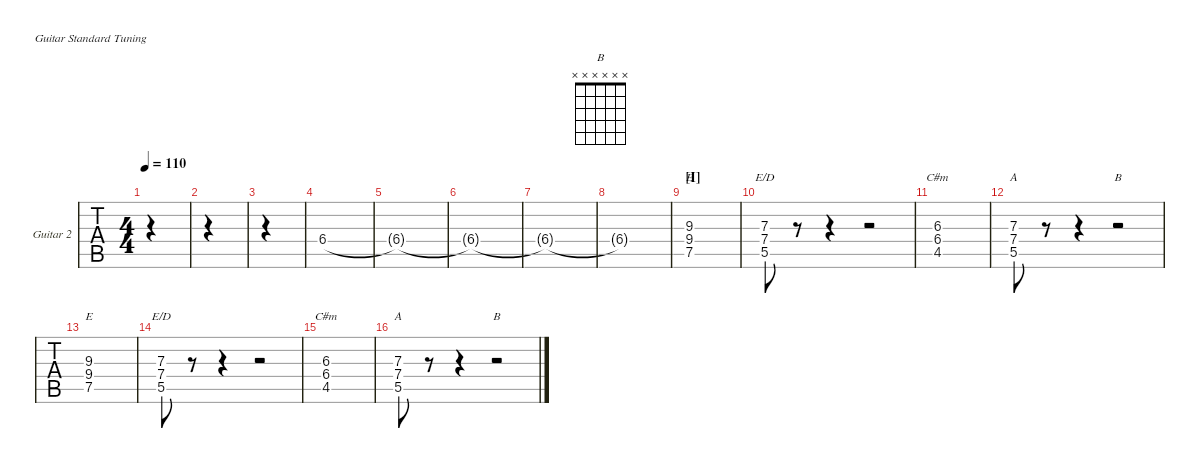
\defaultSystemsLayout 4
\hideDynamics
\bracketExtendMode nobrackets
\firstSystemTrackNameOrientation horizontal
\track ("Guitar 3" "Guitar 2") {defaultSystemsLayout 4 instrument distortionguitar}
\staff {tabs}
\tuning (E4 B3 G3 D3 A2 E2)
\chord ("E" x x 9 9 7 x) {firstfret 7 showdiagram false showfingering false}
\chord ("E/D" x x 7 7 5 x) {firstfret 5 showdiagram false showfingering false}
\chord ("C#m" x x 6 6 4 x) {firstfret 4 showdiagram false showfingering false}
\chord ("A" x x 7 7 5 x) {firstfret 5 showdiagram false showfingering false}
\chord ("B" x x x x x x)
\ts (4 4)
\tempo 110
\clef g2
\ks c
|
|
|
6.4{acc #}.1 |
6.4{t acc #}.1 |
6.4{t acc #}.1 |
6.4{t acc #}.1 |
6.4{t acc #}.1 |
\section ("I" "")
(9.3 9.4 7.5).1{ch "E"} |
(5.5{st} 7.4{st} 7.3{st}).8{ch "E/D"} r.8 r.4 r.2 |
(6.3{acc #} 6.4{acc #} 4.5{acc #}).1{ch "C#m"} |
(5.5{st} 7.4{st} 7.3{st}).8{ch "A"} r.8 r.4 r.2{ch "B"} |
(9.3 9.4 7.5).1{ch "E"} |
(5.5{st} 7.4{st} 7.3{st}).8{ch "E/D"} r.8 r.4 r.2 |
(6.3{acc #} 6.4{acc #} 4.5{acc #}).1{ch "C#m"} |
(5.5{st} 7.4{st} 7.3{st}).8{ch "A"} r.8 r.4 r.2{ch "B"}
